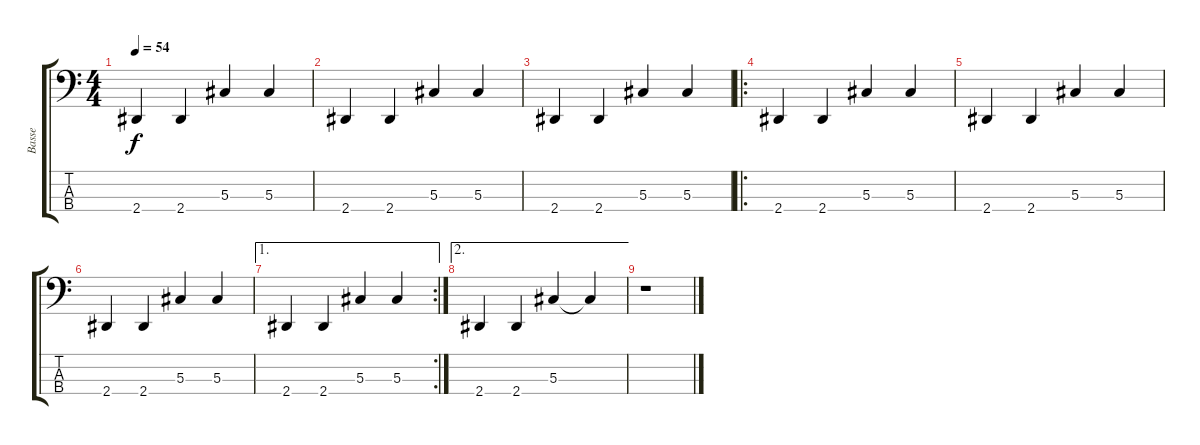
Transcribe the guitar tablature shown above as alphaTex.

\track ("Basse" "Basse") {instrument acousticbass}
\staff {score tabs}
\tuning (Gb2 Db2 Ab1 Db1) {hide}
\ts (4 4)
\tempo 54
\clef f4
\ks c
2.4.4{dy f} 2.4.4 5.3.4 5.3.4 |
2.4.4 2.4.4 5.3.4 5.3.4 |
2.4.4 2.4.4 5.3.4 5.3.4 |
\ro
2.4.4 2.4.4 5.3.4 5.3.4 |
2.4.4 2.4.4 5.3.4 5.3.4 |
2.4.4 2.4.4 5.3.4 5.3.4 |
\ae 1
\rc 2
2.4.4 2.4.4 5.3.4 5.3.4 |
\ae 2
2.4.4 2.4.4 5.3.4 5.3{t}.4 |
r.1
